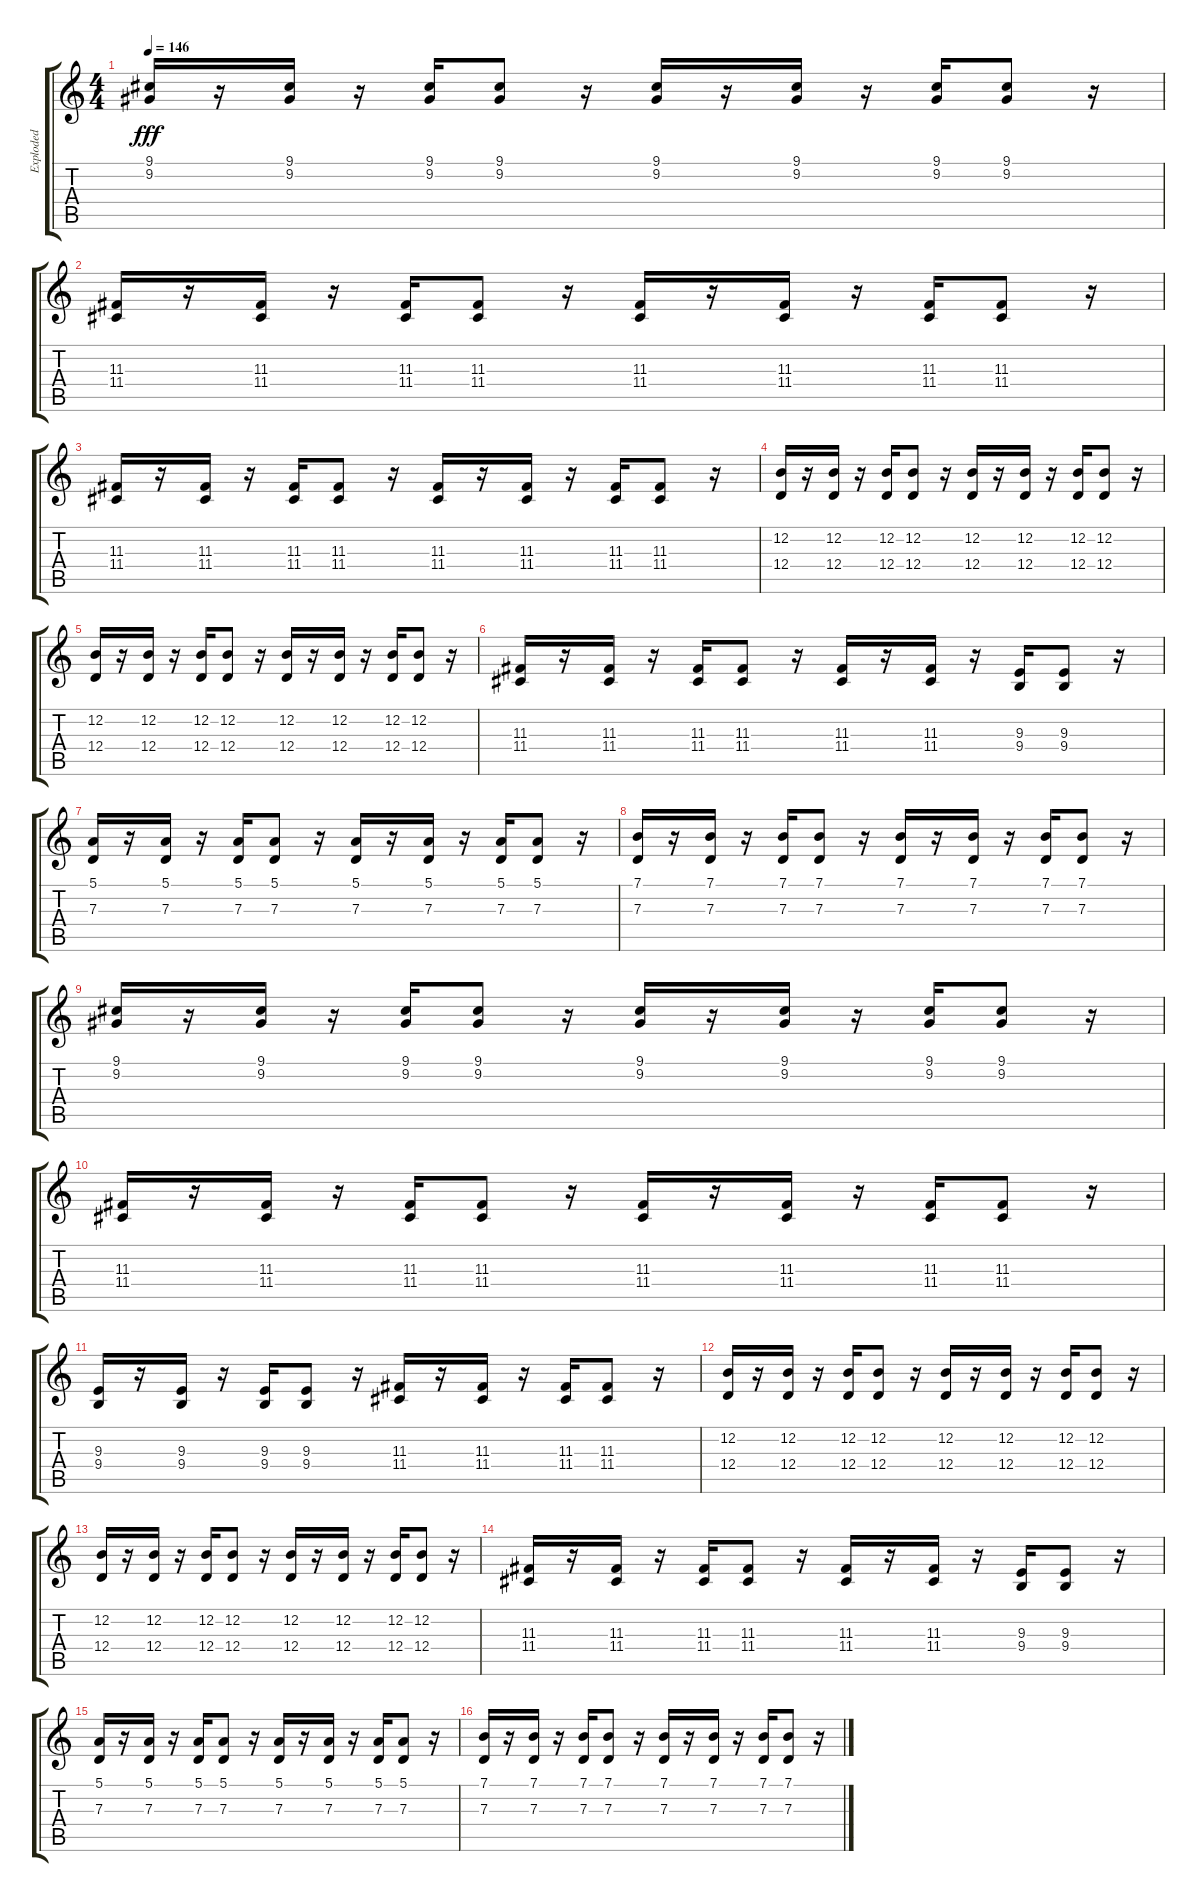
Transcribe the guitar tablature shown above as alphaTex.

\track ("Exploded" "Exploded") {instrument synthbrass1}
\staff {score tabs}
\tuning (E4 B3 G3 D3 A2 E2) {hide}
\ts (4 4)
\tempo 146
\clef g2
\ks c
(9.1 9.2).16{dy fff} r.16 (9.1 9.2).16 r.16 (9.1 9.2).16 (9.1 9.2).8 r.16 (9.1 9.2).16 r.16 (9.1 9.2).16 r.16 (9.1 9.2).16 (9.1 9.2).8 r.16 |
(11.3 11.4).16 r.16 (11.3 11.4).16 r.16 (11.3 11.4).16 (11.3 11.4).8 r.16 (11.3 11.4).16 r.16 (11.3 11.4).16 r.16 (11.3 11.4).16 (11.3 11.4).8 r.16 |
(11.3 11.4).16 r.16 (11.3 11.4).16 r.16 (11.3 11.4).16 (11.3 11.4).8 r.16 (11.3 11.4).16 r.16 (11.3 11.4).16 r.16 (11.3 11.4).16 (11.3 11.4).8 r.16 |
(12.2 12.4).16 r.16 (12.2 12.4).16 r.16 (12.2 12.4).16 (12.2 12.4).8 r.16 (12.2 12.4).16 r.16 (12.2 12.4).16 r.16 (12.2 12.4).16 (12.2 12.4).8 r.16 |
(12.2 12.4).16 r.16 (12.2 12.4).16 r.16 (12.2 12.4).16 (12.2 12.4).8 r.16 (12.2 12.4).16 r.16 (12.2 12.4).16 r.16 (12.2 12.4).16 (12.2 12.4).8 r.16 |
(11.3 11.4).16 r.16 (11.3 11.4).16 r.16 (11.3 11.4).16 (11.3 11.4).8 r.16 (11.3 11.4).16 r.16 (11.3 11.4).16 r.16 (9.3 9.4).16 (9.3 9.4).8 r.16 |
(5.1 7.3).16 r.16 (5.1 7.3).16 r.16 (5.1 7.3).16 (5.1 7.3).8 r.16 (5.1 7.3).16 r.16 (5.1 7.3).16 r.16 (5.1 7.3).16 (5.1 7.3).8 r.16 |
(7.1 7.3).16 r.16 (7.1 7.3).16 r.16 (7.1 7.3).16 (7.1 7.3).8 r.16 (7.1 7.3).16 r.16 (7.1 7.3).16 r.16 (7.1 7.3).16 (7.1 7.3).8 r.16 |
(9.1 9.2).16 r.16 (9.1 9.2).16 r.16 (9.1 9.2).16 (9.1 9.2).8 r.16 (9.1 9.2).16 r.16 (9.1 9.2).16 r.16 (9.1 9.2).16 (9.1 9.2).8 r.16 |
(11.3 11.4).16 r.16 (11.3 11.4).16 r.16 (11.3 11.4).16 (11.3 11.4).8 r.16 (11.3 11.4).16 r.16 (11.3 11.4).16 r.16 (11.3 11.4).16 (11.3 11.4).8 r.16 |
(9.3 9.4).16 r.16 (9.3 9.4).16 r.16 (9.3 9.4).16 (9.3 9.4).8 r.16 (11.3 11.4).16 r.16 (11.3 11.4).16 r.16 (11.3 11.4).16 (11.3 11.4).8 r.16 |
(12.2 12.4).16 r.16 (12.2 12.4).16 r.16 (12.2 12.4).16 (12.2 12.4).8 r.16 (12.2 12.4).16 r.16 (12.2 12.4).16 r.16 (12.2 12.4).16 (12.2 12.4).8 r.16 |
(12.2 12.4).16 r.16 (12.2 12.4).16 r.16 (12.2 12.4).16 (12.2 12.4).8 r.16 (12.2 12.4).16 r.16 (12.2 12.4).16 r.16 (12.2 12.4).16 (12.2 12.4).8 r.16 |
(11.3 11.4).16 r.16 (11.3 11.4).16 r.16 (11.3 11.4).16 (11.3 11.4).8 r.16 (11.3 11.4).16 r.16 (11.3 11.4).16 r.16 (9.3 9.4).16 (9.3 9.4).8 r.16 |
(5.1 7.3).16 r.16 (5.1 7.3).16 r.16 (5.1 7.3).16 (5.1 7.3).8 r.16 (5.1 7.3).16 r.16 (5.1 7.3).16 r.16 (5.1 7.3).16 (5.1 7.3).8 r.16 |
(7.1 7.3).16 r.16 (7.1 7.3).16 r.16 (7.1 7.3).16 (7.1 7.3).8 r.16 (7.1 7.3).16 r.16 (7.1 7.3).16 r.16 (7.1 7.3).16 (7.1 7.3).8 r.16
